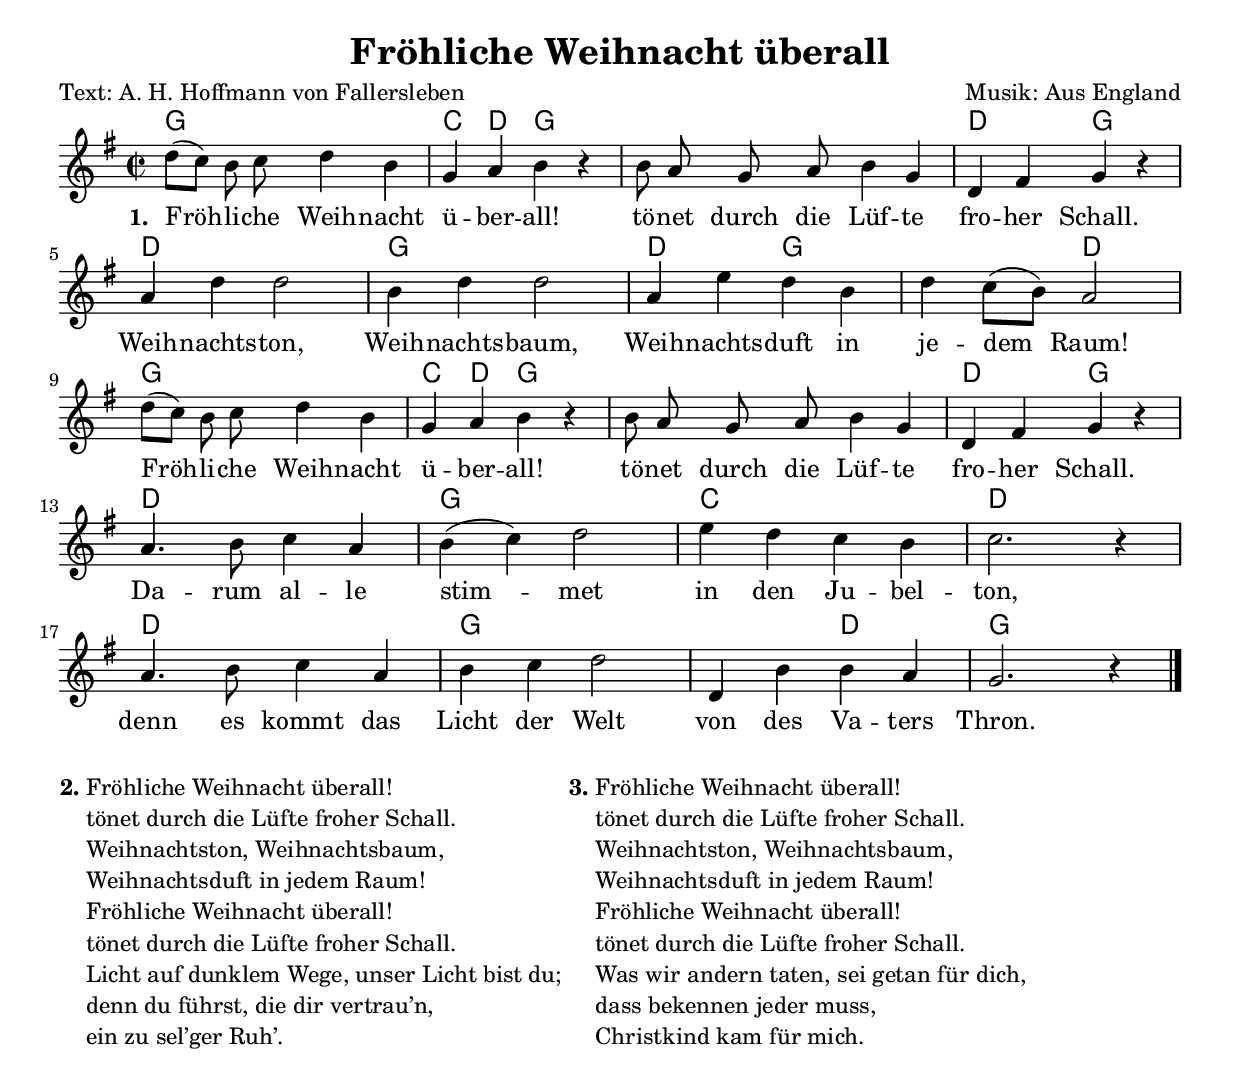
\version "2.12.3"

\include "default.ly"

\header{
  title = "Fröhliche Weihnacht überall"
  poet = "Text: A. H. Hoffmann von Fallersleben"
  composer = "Musik: Aus England"
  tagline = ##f
}



Melodie=\relative c' {
  d'8 ([ c)] b c d4 b
  g4 a b4 r4
  b8 a g a b4 g
  d4 fis g4 r4
  \break
  a4 d d2
  b4 d d2
  a4 e' d b
  d c8 ([ b)] a2
  \break
  d8 ([ c)] b c d4 b
  g4 a b4 r4
  b8 a g a b4 g
  d4 fis g4 r4
  \break
  a4. b8 c4 a % darum alle 
  b( c) d2
  e4 d c b
  c2. r4
  \break
  a4. b8 c4 a
  b c d2
  d,4 b' b a 
  g2. r4
}


Akkorde= \chordmode {
  \set chordChanges = ##t
  g1 c4 d g2 g1 d2 g
  d1 g d2 g2 g2 d2
  g1 c4 d g2 g1 d2 g d1 g c d d g g2 d2 g1
}

TextEins=\lyricmode {
  \set stanza = #"1. "
  Fröh -- li -- che Weih -- nacht ü -- ber -- all!
  tö -- net durch die Lüf -- te fro -- her Schall.
  Weih -- nachts -- ton, Weih -- nachts -- baum,
  Weih -- nachts -- duft in je -- dem Raum!
  Fröh -- li -- che Weih -- nacht ü -- ber -- all!
  tö -- net durch die Lüf -- te fro -- her Schall.
  Da -- rum al -- le stim -- met in den Ju -- bel -- ton,
  denn es kommt das Licht der Welt
  von des Va -- ters Thron.
}




\score{
  <<
    \new ChordNames {\Akkorde}
    \new Voice = "Melodie" {
      \autoBeamOff
      \clef treble
      \key g \major
      \time 2/2
      \Melodie \bar "|."
    }
    \new Lyrics = "Strophe1" \lyricsto Melodie \TextEins
  >>
  \layout{}
  \midi {\context {  \Score  tempoWholesPerMinute = #(ly:make-moment 110 4)  } }
}

\markup {
  \hspace #0.1
  \column {
    \line {
      \bold "2."
      \column {
  "Fröhliche Weihnacht überall!"
  "tönet durch die Lüfte froher Schall."
  "Weihnachtston, Weihnachtsbaum,"
  "Weihnachtsduft in jedem Raum!"
  "Fröhliche Weihnacht überall!"
  "tönet durch die Lüfte froher Schall."
  "Licht auf dunklem Wege, unser Licht bist du;"
  "denn du führst, die dir vertrau’n,"
  "ein zu sel’ger Ruh’."
      }
    }
  }
  \hspace #0.1
  \column {
    \line {
      \bold "3."
      \column {
  "Fröhliche Weihnacht überall!"
  "tönet durch die Lüfte froher Schall."
  "Weihnachtston, Weihnachtsbaum,"
  "Weihnachtsduft in jedem Raum!"
  "Fröhliche Weihnacht überall!"
  "tönet durch die Lüfte froher Schall."
  "Was wir andern taten, sei getan für dich,"
  "dass bekennen jeder muss,"
  "Christkind kam für mich."
    }
  }
}
}
